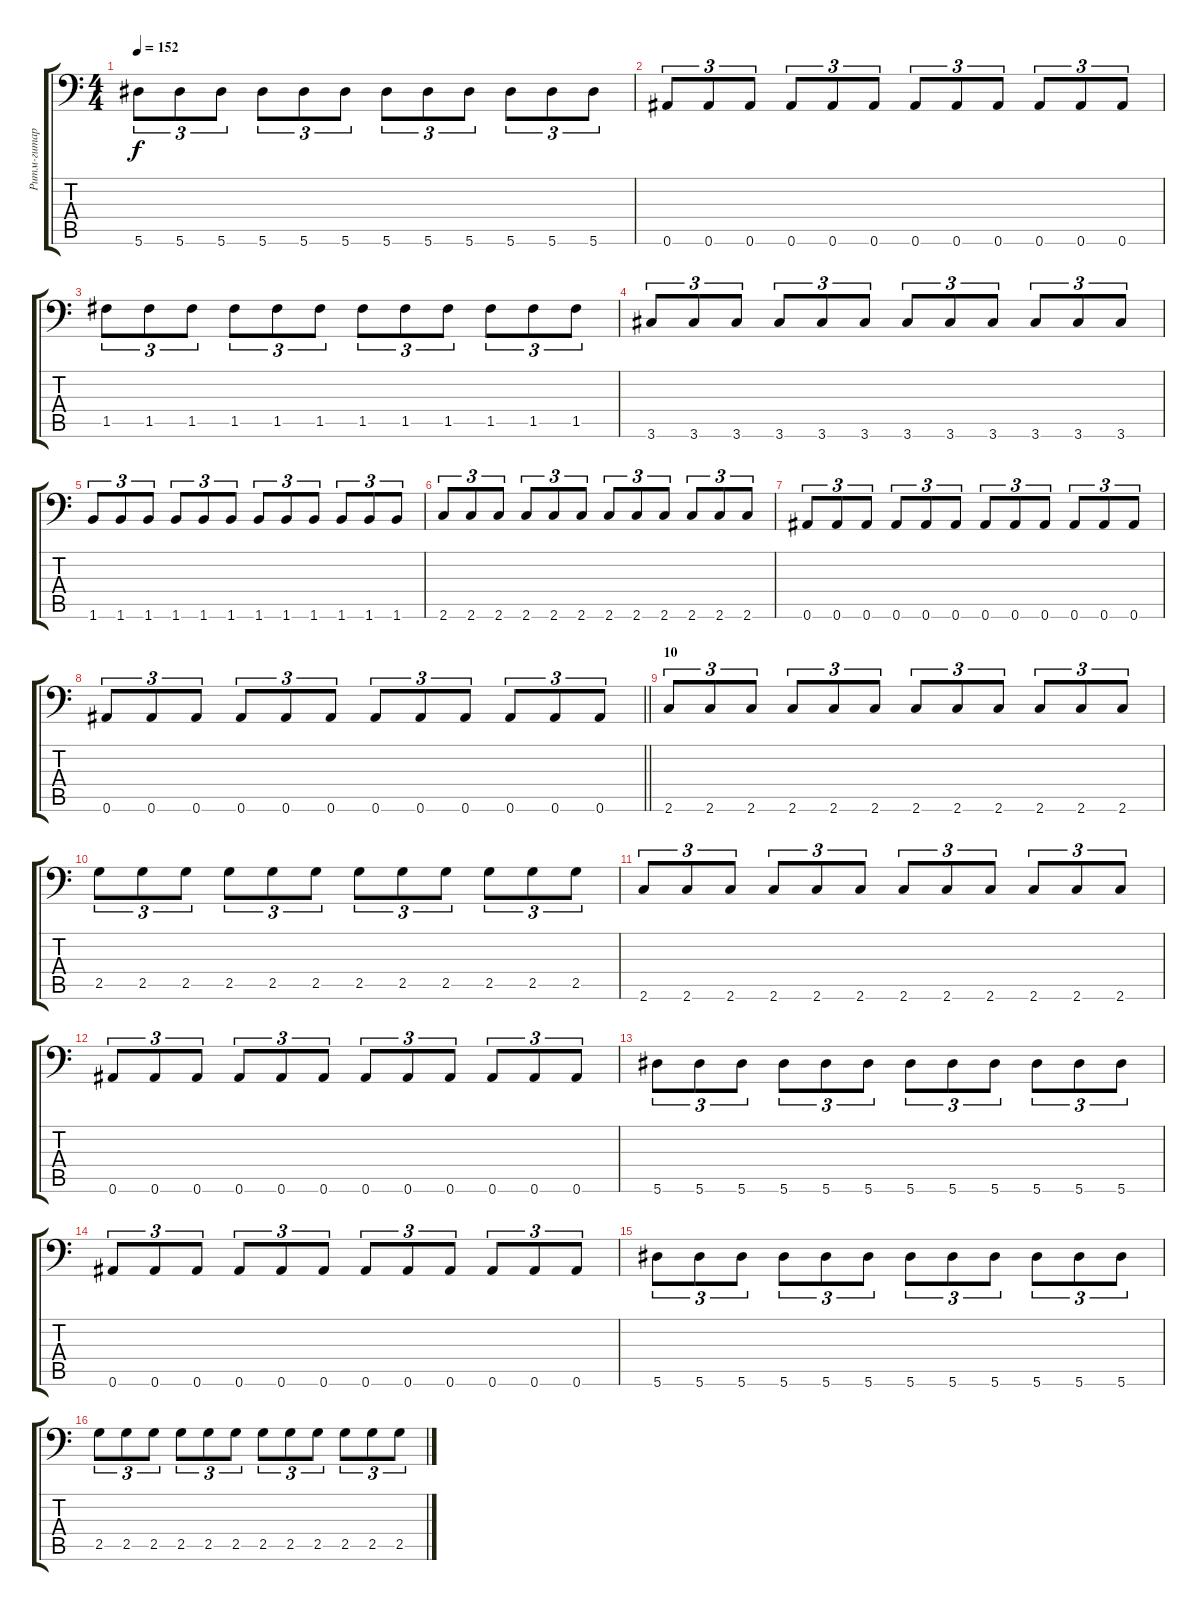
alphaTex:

\track ("Ритм-гитара" "Ритм-гитар") {instrument distortionguitar}
\staff {score tabs}
\tuning (C4 G3 Eb3 Bb2 F2 Bb1) {hide}
\ts (4 4)
\tempo 152
\clef f4
\ks c
5.6.8{tu (3 2) dy f} 5.6.8{tu (3 2)} 5.6.8{tu (3 2)} 5.6.8{tu (3 2)} 5.6.8{tu (3 2)} 5.6.8{tu (3 2)} 5.6.8{tu (3 2)} 5.6.8{tu (3 2)} 5.6.8{tu (3 2)} 5.6.8{tu (3 2)} 5.6.8{tu (3 2)} 5.6.8{tu (3 2)} |
0.6.8{tu (3 2)} 0.6.8{tu (3 2)} 0.6.8{tu (3 2)} 0.6.8{tu (3 2)} 0.6.8{tu (3 2)} 0.6.8{tu (3 2)} 0.6.8{tu (3 2)} 0.6.8{tu (3 2)} 0.6.8{tu (3 2)} 0.6.8{tu (3 2)} 0.6.8{tu (3 2)} 0.6.8{tu (3 2)} |
1.5.8{tu (3 2)} 1.5.8{tu (3 2)} 1.5.8{tu (3 2)} 1.5.8{tu (3 2)} 1.5.8{tu (3 2)} 1.5.8{tu (3 2)} 1.5.8{tu (3 2)} 1.5.8{tu (3 2)} 1.5.8{tu (3 2)} 1.5.8{tu (3 2)} 1.5.8{tu (3 2)} 1.5.8{tu (3 2)} |
3.6.8{tu (3 2)} 3.6.8{tu (3 2)} 3.6.8{tu (3 2)} 3.6.8{tu (3 2)} 3.6.8{tu (3 2)} 3.6.8{tu (3 2)} 3.6.8{tu (3 2)} 3.6.8{tu (3 2)} 3.6.8{tu (3 2)} 3.6.8{tu (3 2)} 3.6.8{tu (3 2)} 3.6.8{tu (3 2)} |
1.6.8{tu (3 2)} 1.6.8{tu (3 2)} 1.6.8{tu (3 2)} 1.6.8{tu (3 2)} 1.6.8{tu (3 2)} 1.6.8{tu (3 2)} 1.6.8{tu (3 2)} 1.6.8{tu (3 2)} 1.6.8{tu (3 2)} 1.6.8{tu (3 2)} 1.6.8{tu (3 2)} 1.6.8{tu (3 2)} |
2.6.8{tu (3 2)} 2.6.8{tu (3 2)} 2.6.8{tu (3 2)} 2.6.8{tu (3 2)} 2.6.8{tu (3 2)} 2.6.8{tu (3 2)} 2.6.8{tu (3 2)} 2.6.8{tu (3 2)} 2.6.8{tu (3 2)} 2.6.8{tu (3 2)} 2.6.8{tu (3 2)} 2.6.8{tu (3 2)} |
0.6.8{tu (3 2)} 0.6.8{tu (3 2)} 0.6.8{tu (3 2)} 0.6.8{tu (3 2)} 0.6.8{tu (3 2)} 0.6.8{tu (3 2)} 0.6.8{tu (3 2)} 0.6.8{tu (3 2)} 0.6.8{tu (3 2)} 0.6.8{tu (3 2)} 0.6.8{tu (3 2)} 0.6.8{tu (3 2)} |
\barLineRight lightlight
0.6.8{tu (3 2)} 0.6.8{tu (3 2)} 0.6.8{tu (3 2)} 0.6.8{tu (3 2)} 0.6.8{tu (3 2)} 0.6.8{tu (3 2)} 0.6.8{tu (3 2)} 0.6.8{tu (3 2)} 0.6.8{tu (3 2)} 0.6.8{tu (3 2)} 0.6.8{tu (3 2)} 0.6.8{tu (3 2)} |
\section ("" "10")
2.6.8{tu (3 2)} 2.6.8{tu (3 2)} 2.6.8{tu (3 2)} 2.6.8{tu (3 2)} 2.6.8{tu (3 2)} 2.6.8{tu (3 2)} 2.6.8{tu (3 2)} 2.6.8{tu (3 2)} 2.6.8{tu (3 2)} 2.6.8{tu (3 2)} 2.6.8{tu (3 2)} 2.6.8{tu (3 2)} |
2.5.8{tu (3 2)} 2.5.8{tu (3 2)} 2.5.8{tu (3 2)} 2.5.8{tu (3 2)} 2.5.8{tu (3 2)} 2.5.8{tu (3 2)} 2.5.8{tu (3 2)} 2.5.8{tu (3 2)} 2.5.8{tu (3 2)} 2.5.8{tu (3 2)} 2.5.8{tu (3 2)} 2.5.8{tu (3 2)} |
2.6.8{tu (3 2)} 2.6.8{tu (3 2)} 2.6.8{tu (3 2)} 2.6.8{tu (3 2)} 2.6.8{tu (3 2)} 2.6.8{tu (3 2)} 2.6.8{tu (3 2)} 2.6.8{tu (3 2)} 2.6.8{tu (3 2)} 2.6.8{tu (3 2)} 2.6.8{tu (3 2)} 2.6.8{tu (3 2)} |
0.6.8{tu (3 2)} 0.6.8{tu (3 2)} 0.6.8{tu (3 2)} 0.6.8{tu (3 2)} 0.6.8{tu (3 2)} 0.6.8{tu (3 2)} 0.6.8{tu (3 2)} 0.6.8{tu (3 2)} 0.6.8{tu (3 2)} 0.6.8{tu (3 2)} 0.6.8{tu (3 2)} 0.6.8{tu (3 2)} |
5.6.8{tu (3 2)} 5.6.8{tu (3 2)} 5.6.8{tu (3 2)} 5.6.8{tu (3 2)} 5.6.8{tu (3 2)} 5.6.8{tu (3 2)} 5.6.8{tu (3 2)} 5.6.8{tu (3 2)} 5.6.8{tu (3 2)} 5.6.8{tu (3 2)} 5.6.8{tu (3 2)} 5.6.8{tu (3 2)} |
0.6.8{tu (3 2)} 0.6.8{tu (3 2)} 0.6.8{tu (3 2)} 0.6.8{tu (3 2)} 0.6.8{tu (3 2)} 0.6.8{tu (3 2)} 0.6.8{tu (3 2)} 0.6.8{tu (3 2)} 0.6.8{tu (3 2)} 0.6.8{tu (3 2)} 0.6.8{tu (3 2)} 0.6.8{tu (3 2)} |
5.6.8{tu (3 2)} 5.6.8{tu (3 2)} 5.6.8{tu (3 2)} 5.6.8{tu (3 2)} 5.6.8{tu (3 2)} 5.6.8{tu (3 2)} 5.6.8{tu (3 2)} 5.6.8{tu (3 2)} 5.6.8{tu (3 2)} 5.6.8{tu (3 2)} 5.6.8{tu (3 2)} 5.6.8{tu (3 2)} |
2.5.8{tu (3 2)} 2.5.8{tu (3 2)} 2.5.8{tu (3 2)} 2.5.8{tu (3 2)} 2.5.8{tu (3 2)} 2.5.8{tu (3 2)} 2.5.8{tu (3 2)} 2.5.8{tu (3 2)} 2.5.8{tu (3 2)} 2.5.8{tu (3 2)} 2.5.8{tu (3 2)} 2.5.8{tu (3 2)}
